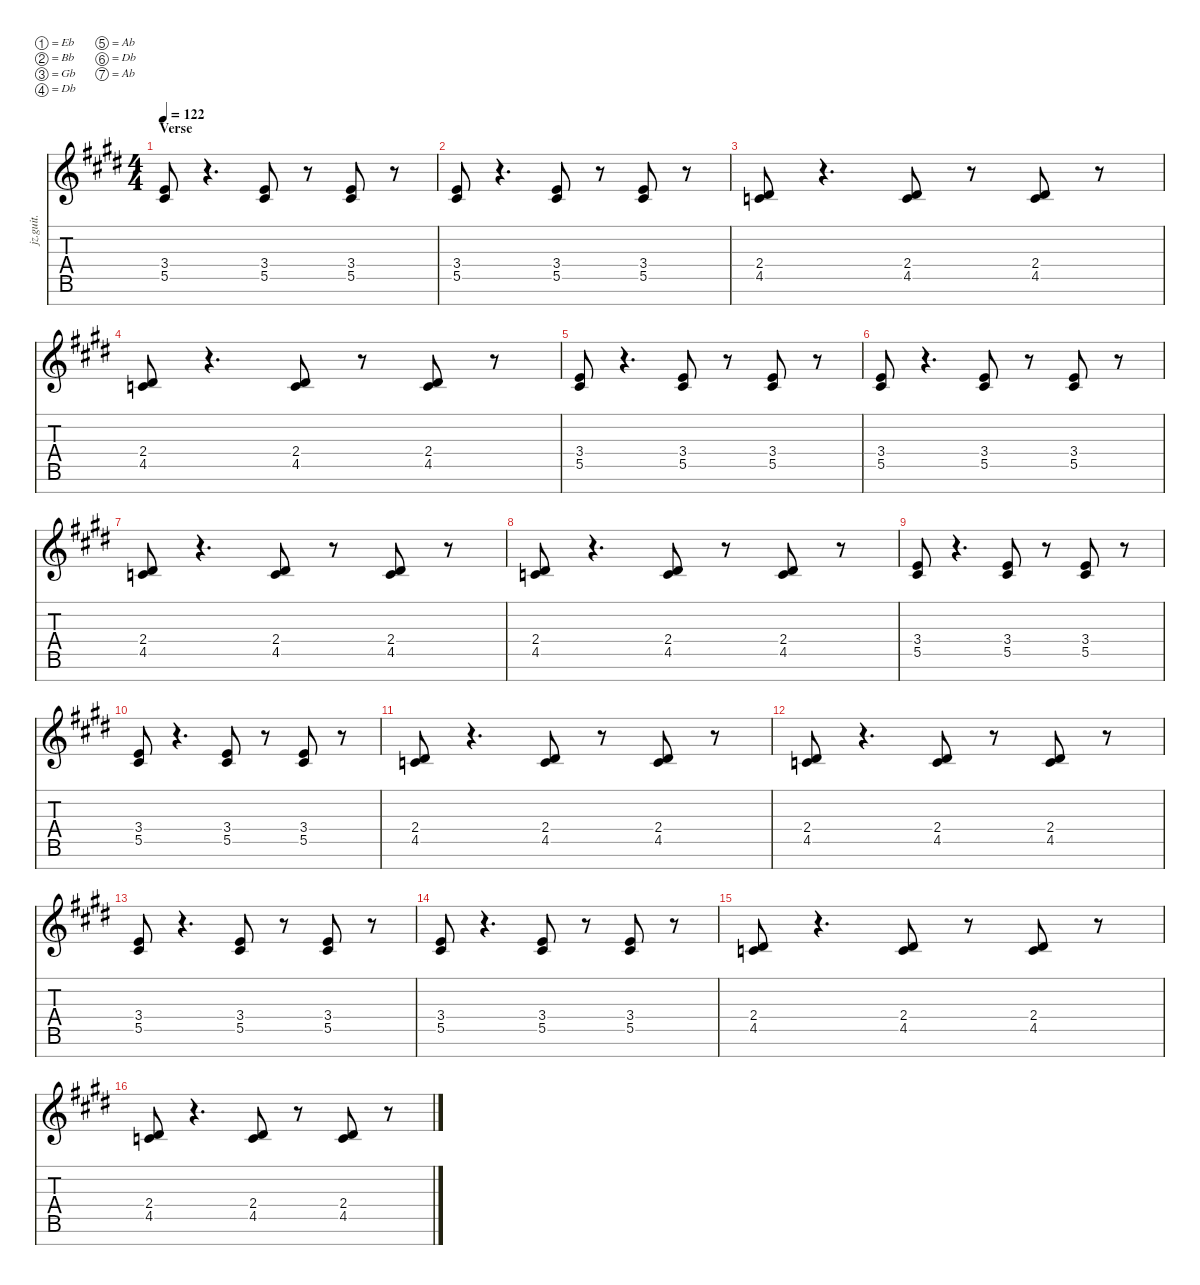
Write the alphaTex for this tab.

\defaultSystemsLayout 4
\hideDynamics
\bracketExtendMode nobrackets
\otherSystemsTrackNameOrientation horizontal
\track ("Kaoru" "jz.guit.") {instrument electricguitarjazz}
\staff {score tabs}
\tuning (Eb4 Bb3 Gb3 Db3 Ab2 Db2 Ab1)
\ts (4 4)
\section ("" "Verse")
\tempo 122
\clef g2
\ks c#minor
(3.4{acc forcenatural} 5.5{acc #}).8{dy mf instrument electricguitarjazz} r.4{d} (5.5{acc #} 3.4{acc forcenatural}).8 r.8 (5.5{acc #} 3.4{acc forcenatural}).8 r.8 |
(3.4{acc forcenatural} 5.5{acc #}).8 r.4{d} (5.5{acc #} 3.4{acc forcenatural}).8 r.8 (5.5{acc #} 3.4{acc forcenatural}).8 r.8 |
(2.4{acc #} 4.5{acc forcenatural}).8 r.4{d} (4.5{acc forcenatural} 2.4{acc #}).8 r.8 (4.5{acc forcenatural} 2.4{acc #}).8 r.8 |
(2.4{acc #} 4.5{acc forcenatural}).8 r.4{d} (4.5{acc forcenatural} 2.4{acc #}).8 r.8 (4.5{acc forcenatural} 2.4{acc #}).8 r.8 |
(3.4{acc forcenatural} 5.5{acc #}).8 r.4{d} (5.5{acc #} 3.4{acc forcenatural}).8 r.8 (5.5{acc #} 3.4{acc forcenatural}).8 r.8 |
(3.4{acc forcenatural} 5.5{acc #}).8 r.4{d} (5.5{acc #} 3.4{acc forcenatural}).8 r.8 (5.5{acc #} 3.4{acc forcenatural}).8 r.8 |
(2.4{acc #} 4.5{acc forcenatural}).8 r.4{d} (4.5{acc forcenatural} 2.4{acc #}).8 r.8 (4.5{acc forcenatural} 2.4{acc #}).8 r.8 |
(2.4{acc #} 4.5{acc forcenatural}).8 r.4{d} (4.5{acc forcenatural} 2.4{acc #}).8 r.8 (4.5{acc forcenatural} 2.4{acc #}).8 r.8 |
(3.4{acc forcenatural} 5.5{acc #}).8 r.4{d} (5.5{acc #} 3.4{acc forcenatural}).8 r.8 (5.5{acc #} 3.4{acc forcenatural}).8 r.8 |
(3.4{acc forcenatural} 5.5{acc #}).8 r.4{d} (5.5{acc #} 3.4{acc forcenatural}).8 r.8 (5.5{acc #} 3.4{acc forcenatural}).8 r.8 |
(2.4{acc #} 4.5{acc forcenatural}).8 r.4{d} (4.5{acc forcenatural} 2.4{acc #}).8 r.8 (4.5{acc forcenatural} 2.4{acc #}).8 r.8 |
(2.4{acc #} 4.5{acc forcenatural}).8 r.4{d} (4.5{acc forcenatural} 2.4{acc #}).8 r.8 (4.5{acc forcenatural} 2.4{acc #}).8 r.8 |
(3.4{acc forcenatural} 5.5{acc #}).8 r.4{d} (5.5{acc #} 3.4{acc forcenatural}).8 r.8 (5.5{acc #} 3.4{acc forcenatural}).8 r.8 |
(3.4{acc forcenatural} 5.5{acc #}).8 r.4{d} (5.5{acc #} 3.4{acc forcenatural}).8 r.8 (5.5{acc #} 3.4{acc forcenatural}).8 r.8 |
(2.4{acc #} 4.5{acc forcenatural}).8 r.4{d} (4.5{acc forcenatural} 2.4{acc #}).8 r.8 (4.5{acc forcenatural} 2.4{acc #}).8 r.8 |
(2.4{acc #} 4.5{acc forcenatural}).8 r.4{d} (4.5{acc forcenatural} 2.4{acc #}).8 r.8 (4.5{acc forcenatural} 2.4{acc #}).8 r.8
